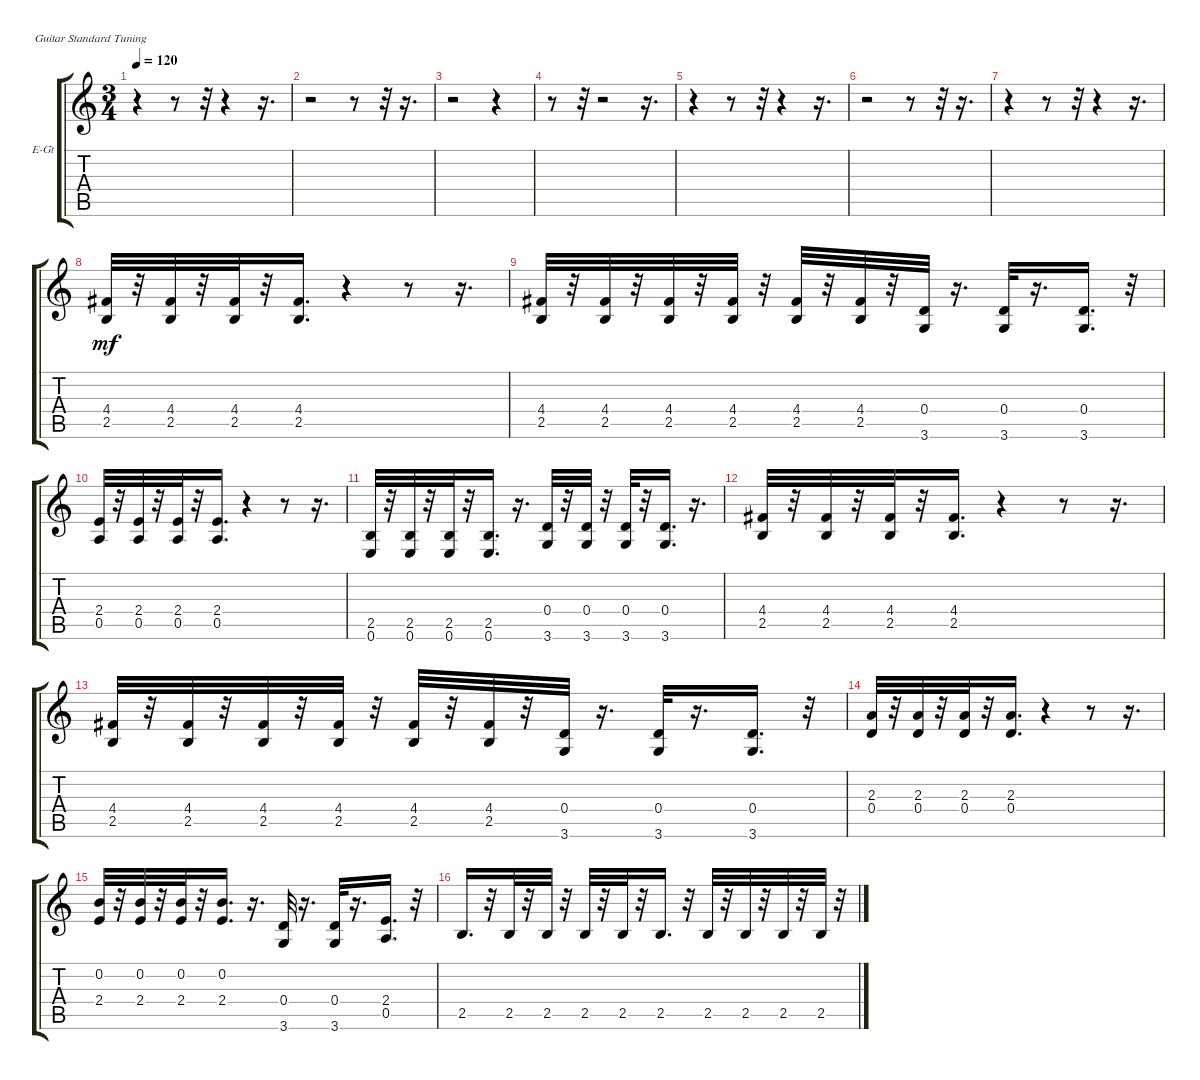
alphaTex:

\bracketExtendMode groupsimilarinstruments
\firstSystemTrackNameOrientation horizontal
\otherSystemsTrackNameOrientation horizontal
\track ("" "E-Gt") {instrument electricguitarclean}
\staff {score tabs}
\tuning (E4 B3 G3 D3 A2 E2)
\ts (3 4)
\tempo 120
\clef g2
\ks c
r.4{dy mf} r.8 r.32 r.4 r.16{d} |
r.2 r.8 r.32 r.16{d} |
r.2 r.4 |
r.8 r.32 r.2 r.16{d} |
r.4 r.8 r.32 r.4 r.16{d} |
r.2 r.8 r.32 r.16{d} |
r.4 r.8 r.32 r.4 r.16{d} |
(4.4 2.5).32 r.32 (2.5 4.4).32 r.32 (2.5 4.4).32 r.32 (4.4 2.5).16{d} r.4 r.8 r.16{d} |
(4.4 2.5).32 r.32 (2.5 4.4).32 r.32 (2.5 4.4).32 r.32 (2.5 4.4).32 r.32 (2.5 4.4).32 r.32 (2.5 4.4).32 r.32 (0.4 3.6).32 r.16{d} (3.6 0.4).32 r.16{d} (0.4 3.6).16{d} r.32 |
(2.4 0.5).32 r.32 (0.5 2.4).32 r.32 (0.5 2.4).32 r.32 (2.4 0.5).16{d} r.4 r.8 r.16{d} |
(2.5 0.6).32 r.32 (0.6 2.5).32 r.32 (0.6 2.5).32 r.32 (0.6 2.5).16{d} r.16{d} (0.4 3.6).32 r.32 (3.6 0.4).32 r.32 (3.6 0.4).32 r.32 (3.6 0.4).16{d} r.16{d} |
(4.4 2.5).32 r.32 (2.5 4.4).32 r.32 (2.5 4.4).32 r.32 (4.4 2.5).16{d} r.4 r.8 r.16{d} |
(4.4 2.5).32 r.32 (2.5 4.4).32 r.32 (2.5 4.4).32 r.32 (2.5 4.4).32 r.32 (2.5 4.4).32 r.32 (2.5 4.4).32 r.32 (0.4 3.6).32 r.16{d} (3.6 0.4).32 r.16{d} (0.4 3.6).16{d} r.32 |
(2.3 0.4).32 r.32 (0.4 2.3).32 r.32 (0.4 2.3).32 r.32 (2.3 0.4).16{d} r.4 r.8 r.16{d} |
(0.2 2.4).32 r.32 (2.4 0.2).32 r.32 (2.4 0.2).32 r.32 (2.4 0.2).16{d} r.16{d} (0.4 3.6).32 r.16{d} (3.6 0.4).32 r.16{d} (2.4 0.5).16{d} r.32 |
2.5.16{d} r.32 2.5.32 r.32 2.5.32 r.32 2.5.32 r.32 2.5.32 r.32 2.5.16{d} r.32 2.5.32 r.32 2.5.32 r.32 2.5.32 r.32 2.5.32 r.32
